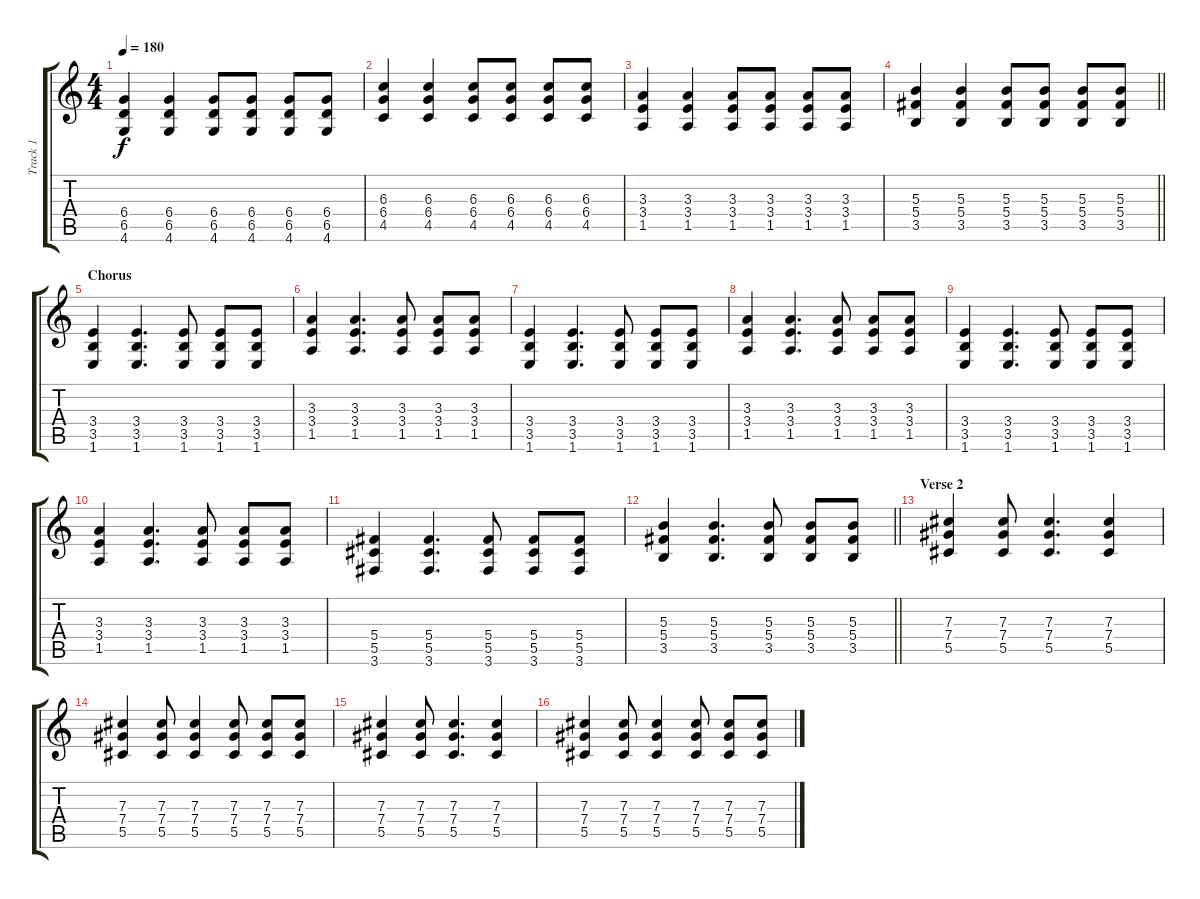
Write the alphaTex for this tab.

\track ("Track 1" "Track 1") {instrument distortionguitar}
\staff {score tabs}
\tuning (Eb4 Bb3 Gb3 Db3 Ab2 Eb2) {hide}
\ts (4 4)
\tempo 180
\clef g2
\ks c
(6.4 6.5 4.6).4{dy f} (6.4 6.5 4.6).4 (6.4 6.5 4.6).8 (6.4 6.5 4.6).8 (6.4 6.5 4.6).8 (6.4 6.5 4.6).8 |
(6.3 6.4 4.5).4 (6.3 6.4 4.5).4 (6.3 6.4 4.5).8 (6.3 6.4 4.5).8 (6.3 6.4 4.5).8 (6.3 6.4 4.5).8 |
(3.3 3.4 1.5).4 (3.3 3.4 1.5).4 (3.3 3.4 1.5).8 (3.3 3.4 1.5).8 (3.3 3.4 1.5).8 (3.3 3.4 1.5).8 |
\barLineRight lightlight
(5.3 5.4 3.5).4 (5.3 5.4 3.5).4 (5.3 5.4 3.5).8 (5.3 5.4 3.5).8 (5.3 5.4 3.5).8 (5.3 5.4 3.5).8 |
\section ("" "Chorus")
(3.4 3.5 1.6).4 (3.4 3.5 1.6).4{d} (3.4 3.5 1.6).8 (3.4 3.5 1.6).8 (3.4 3.5 1.6).8 |
(3.3 3.4 1.5).4 (3.3 3.4 1.5).4{d} (3.3 3.4 1.5).8 (3.3 3.4 1.5).8 (3.3 3.4 1.5).8 |
(3.4 3.5 1.6).4 (3.4 3.5 1.6).4{d} (3.4 3.5 1.6).8 (3.4 3.5 1.6).8 (3.4 3.5 1.6).8 |
(3.3 3.4 1.5).4 (3.3 3.4 1.5).4{d} (3.3 3.4 1.5).8 (3.3 3.4 1.5).8 (3.3 3.4 1.5).8 |
(3.4 3.5 1.6).4 (3.4 3.5 1.6).4{d} (3.4 3.5 1.6).8 (3.4 3.5 1.6).8 (3.4 3.5 1.6).8 |
(3.3 3.4 1.5).4 (3.3 3.4 1.5).4{d} (3.3 3.4 1.5).8 (3.3 3.4 1.5).8 (3.3 3.4 1.5).8 |
(5.4 5.5 3.6).4 (5.4 5.5 3.6).4{d} (5.4 5.5 3.6).8 (5.4 5.5 3.6).8 (5.4 5.5 3.6).8 |
\barLineRight lightlight
(5.3 5.4 3.5).4 (5.3 5.4 3.5).4{d} (5.3 5.4 3.5).8 (5.3 5.4 3.5).8 (5.3 5.4 3.5).8 |
\section ("" "Verse 2")
(7.3 7.4 5.5).4 (7.3 7.4 5.5).8 (7.3 7.4 5.5).4{d} (7.3 7.4 5.5).4 |
(7.3 7.4 5.5).4 (7.3 7.4 5.5).8 (7.3 7.4 5.5).4 (7.3 7.4 5.5).8 (7.3 7.4 5.5).8 (7.3 7.4 5.5).8 |
(7.3 7.4 5.5).4 (7.3 7.4 5.5).8 (7.3 7.4 5.5).4{d} (7.3 7.4 5.5).4 |
(7.3 7.4 5.5).4 (7.3 7.4 5.5).8 (7.3 7.4 5.5).4 (7.3 7.4 5.5).8 (7.3 7.4 5.5).8 (7.3 7.4 5.5).8
